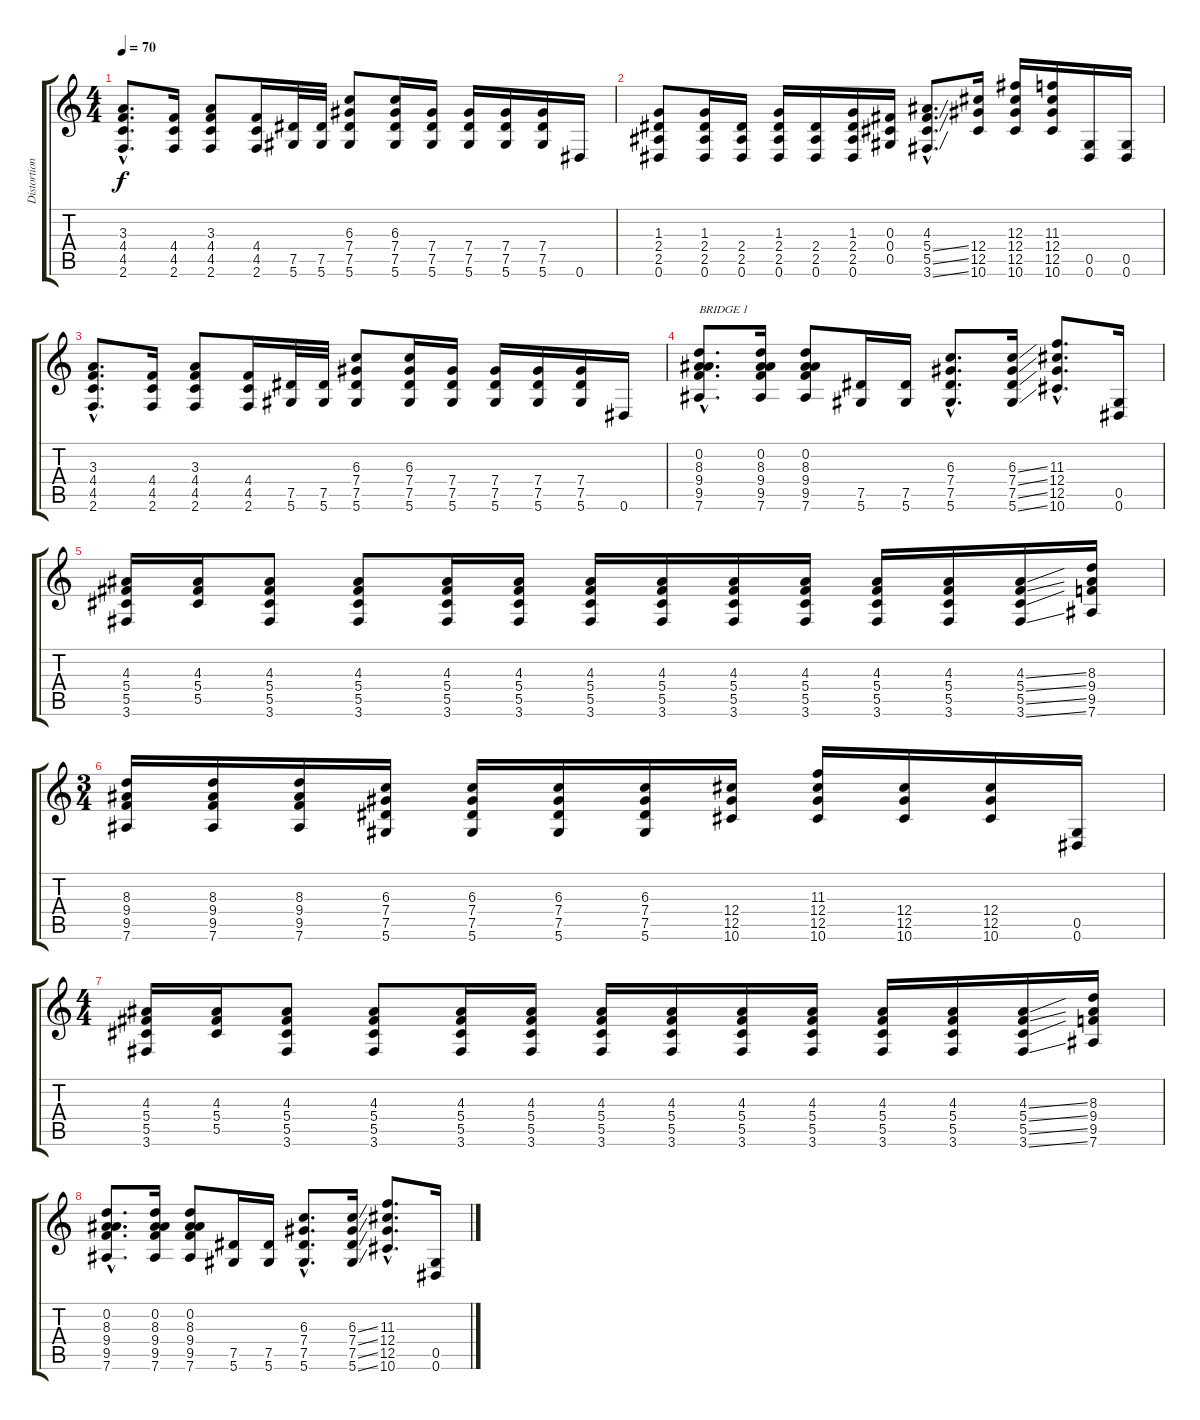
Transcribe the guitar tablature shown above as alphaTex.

\track ("Distortion 1" "Distortion") {instrument distortionguitar}
\staff {score tabs}
\tuning (Eb4 Bb3 Gb3 Db3 Ab2 Eb2) {hide}
\ts (4 4)
\tempo 70
\clef g2
\ks c
(3.3{hac} 4.4{hac} 4.5{hac} 2.6{hac}).8{d dy f} (4.4 4.5 2.6).16 (3.3 4.4 4.5 2.6).8 (4.4 4.5 2.6).16 (7.5 5.6).32 (7.5 5.6).32 (6.3 7.4 7.5 5.6).8 (6.3 7.4 7.5 5.6).16 (7.4 7.5 5.6).16 (7.4 7.5 5.6).16 (7.4 7.5 5.6).16 (7.4 7.5 5.6).16 0.6.16 |
(1.3 2.4 2.5 0.6).8 (1.3 2.4 2.5 0.6).16 (2.4 2.5 0.6).16 (1.3 2.4 2.5 0.6).16 (2.4 2.5 0.6).16 (1.3 2.4 2.5 0.6).16 (0.3 0.4 0.5).16 (4.3{hac} 5.4{ss hac} 5.5{ss hac} 3.6{ss hac}).8{d} (12.4 12.5 10.6).16 (12.3 12.4 12.5 10.6).16 (11.3 12.4 12.5 10.6).16 (0.5 0.6).16 (0.5 0.6).16 |
(3.3{hac} 4.4{hac} 4.5{hac} 2.6{hac}).8{d} (4.4 4.5 2.6).16 (3.3 4.4 4.5 2.6).8 (4.4 4.5 2.6).16 (7.5 5.6).32 (7.5 5.6).32 (6.3 7.4 7.5 5.6).8 (6.3 7.4 7.5 5.6).16 (7.4 7.5 5.6).16 (7.4 7.5 5.6).16 (7.4 7.5 5.6).16 (7.4 7.5 5.6).16 0.6.16 |
(0.2{hac} 8.3{hac} 9.4{hac} 9.5{hac} 7.6{hac}).8{d txt "BRIDGE 1"} (0.2 8.3 9.4 9.5 7.6).16 (0.2 8.3 9.4 9.5 7.6).8 (7.5 5.6).16 (7.5 5.6).16 (6.3{hac} 7.4{hac} 7.5{hac} 5.6{hac}).8{d} (6.3{ss} 7.4{ss} 7.5{ss} 5.6{ss}).16 (11.3{hac} 12.4{hac} 12.5{hac} 10.6{hac}).8{d} (0.5 0.6).16 |
(4.3 5.4 5.5 3.6).16 (4.3 5.4 5.5).16 (4.3 5.4 5.5 3.6).8 (4.3 5.4 5.5 3.6).8 (4.3 5.4 5.5 3.6).16 (4.3 5.4 5.5 3.6).16 (4.3 5.4 5.5 3.6).16 (4.3 5.4 5.5 3.6).16 (4.3 5.4 5.5 3.6).16 (4.3 5.4 5.5 3.6).16 (4.3 5.4 5.5 3.6).16 (4.3 5.4 5.5 3.6).16 (4.3{ss} 5.4{ss} 5.5{ss} 3.6{ss}).16 (8.3 9.4 9.5 7.6).16 |
\ts (3 4)
(8.3 9.4 9.5 7.6).16 (8.3 9.4 9.5 7.6).16 (8.3 9.4 9.5 7.6).16 (6.3 7.4 7.5 5.6).16 (6.3 7.4 7.5 5.6).16 (6.3 7.4 7.5 5.6).16 (6.3 7.4 7.5 5.6).16 (12.4 12.5 10.6).16 (11.3 12.4 12.5 10.6).16 (12.4 12.5 10.6).16 (12.4 12.5 10.6).16 (0.5 0.6).16 |
\ts (4 4)
(4.3 5.4 5.5 3.6).16 (4.3 5.4 5.5).16 (4.3 5.4 5.5 3.6).8 (4.3 5.4 5.5 3.6).8 (4.3 5.4 5.5 3.6).16 (4.3 5.4 5.5 3.6).16 (4.3 5.4 5.5 3.6).16 (4.3 5.4 5.5 3.6).16 (4.3 5.4 5.5 3.6).16 (4.3 5.4 5.5 3.6).16 (4.3 5.4 5.5 3.6).16 (4.3 5.4 5.5 3.6).16 (4.3{ss} 5.4{ss} 5.5{ss} 3.6{ss}).16 (8.3 9.4 9.5 7.6).16 |
(0.2{hac} 8.3{hac} 9.4{hac} 9.5{hac} 7.6{hac}).8{d} (0.2 8.3 9.4 9.5 7.6).16 (0.2 8.3 9.4 9.5 7.6).8 (7.5 5.6).16 (7.5 5.6).16 (6.3{hac} 7.4{hac} 7.5{hac} 5.6{hac}).8{d} (6.3{ss} 7.4{ss} 7.5{ss} 5.6{ss}).16 (11.3{hac} 12.4{hac} 12.5{hac} 10.6{hac}).8{d} (0.5 0.6).16
